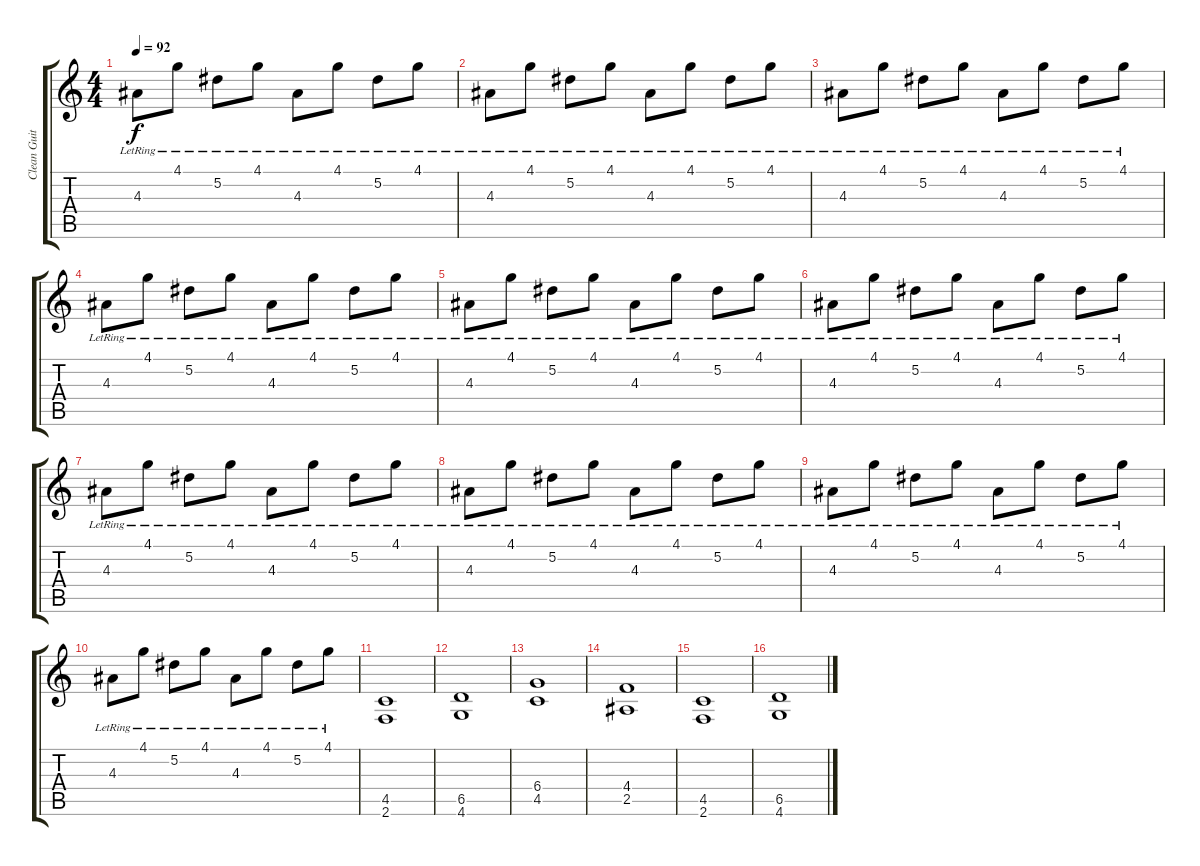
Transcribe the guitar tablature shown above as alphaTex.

\track ("Clean Guitar" "Clean Guit") {instrument electricguitarclean}
\staff {score tabs}
\tuning (Eb4 Bb3 Gb3 Db3 Ab2 Eb2) {hide}
\ts (4 4)
\tempo 92
\clef g2
\ks c
4.3{lr}.8{dy f} 4.1{lr}.8 5.2{lr}.8 4.1{lr}.8 4.3{lr}.8 4.1{lr}.8 5.2{lr}.8 4.1{lr}.8 |
4.3{lr}.8 4.1{lr}.8 5.2{lr}.8 4.1{lr}.8 4.3{lr}.8 4.1{lr}.8 5.2{lr}.8 4.1{lr}.8 |
4.3{lr}.8 4.1{lr}.8 5.2{lr}.8 4.1{lr}.8 4.3{lr}.8 4.1{lr}.8 5.2{lr}.8 4.1{lr}.8 |
4.3{lr}.8 4.1{lr}.8 5.2{lr}.8 4.1{lr}.8 4.3{lr}.8 4.1{lr}.8 5.2{lr}.8 4.1{lr}.8 |
4.3{lr}.8 4.1{lr}.8 5.2{lr}.8 4.1{lr}.8 4.3{lr}.8 4.1{lr}.8 5.2{lr}.8 4.1{lr}.8 |
4.3{lr}.8 4.1{lr}.8 5.2{lr}.8 4.1{lr}.8 4.3{lr}.8 4.1{lr}.8 5.2{lr}.8 4.1{lr}.8 |
4.3{lr}.8 4.1{lr}.8 5.2{lr}.8 4.1{lr}.8 4.3{lr}.8 4.1{lr}.8 5.2{lr}.8 4.1{lr}.8 |
4.3{lr}.8 4.1{lr}.8 5.2{lr}.8 4.1{lr}.8 4.3{lr}.8 4.1{lr}.8 5.2{lr}.8 4.1{lr}.8 |
4.3{lr}.8 4.1{lr}.8 5.2{lr}.8 4.1{lr}.8 4.3{lr}.8 4.1{lr}.8 5.2{lr}.8 4.1{lr}.8 |
4.3{lr}.8 4.1{lr}.8 5.2{lr}.8 4.1{lr}.8 4.3{lr}.8 4.1{lr}.8 5.2{lr}.8 4.1{lr}.8 |
(4.5 2.6).1 |
(6.5 4.6).1 |
(6.4 4.5).1 |
(4.4 2.5).1 |
(4.5 2.6).1 |
(6.5 4.6).1
